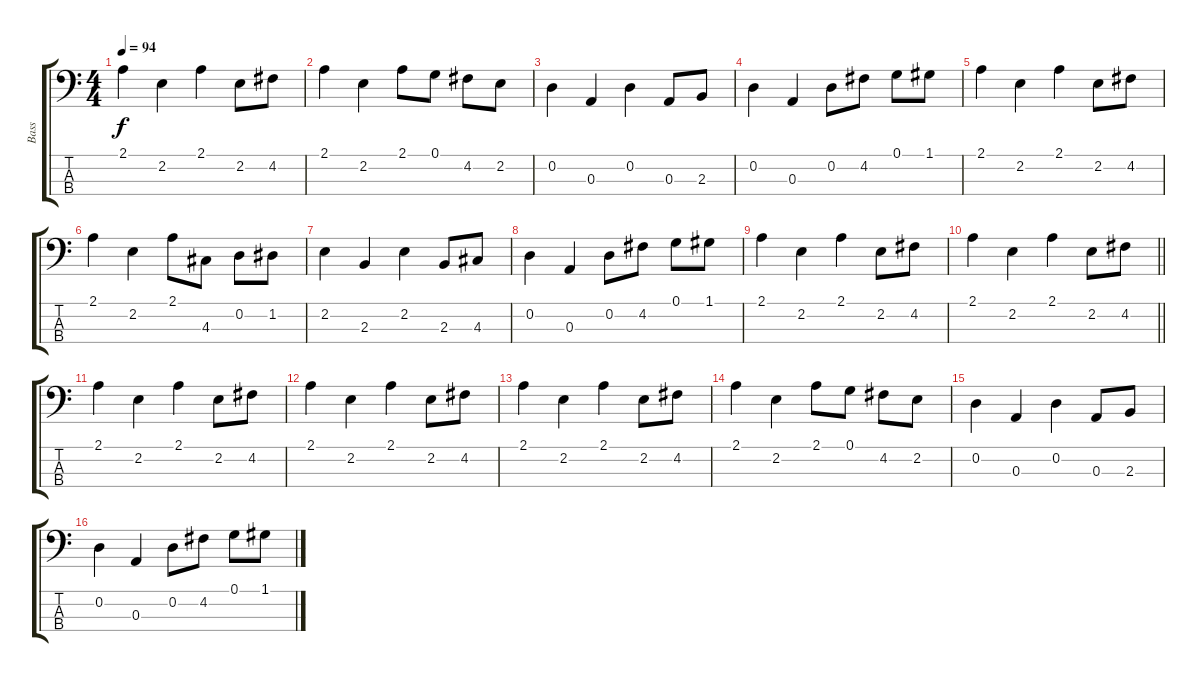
\track ("Bass" "Bass") {instrument electricbassfinger}
\staff {score tabs}
\tuning (G2 D2 A1 E1) {hide}
\ts (4 4)
\tempo 94
\clef f4
\ks c
2.1.4{dy f} 2.2.4 2.1.4 2.2.8 4.2.8 |
2.1.4 2.2.4 2.1.8 0.1.8 4.2.8 2.2.8 |
0.2.4 0.3.4 0.2.4 0.3.8 2.3.8 |
0.2.4 0.3.4 0.2.8 4.2.8 0.1.8 1.1.8 |
2.1.4 2.2.4 2.1.4 2.2.8 4.2.8 |
2.1.4 2.2.4 2.1.8 4.3.8 0.2.8 1.2.8 |
2.2.4 2.3.4 2.2.4 2.3.8 4.3.8 |
0.2.4 0.3.4 0.2.8 4.2.8 0.1.8 1.1.8 |
2.1.4 2.2.4 2.1.4 2.2.8 4.2.8 |
\barLineRight lightlight
2.1.4 2.2.4 2.1.4 2.2.8 4.2.8 |
2.1.4 2.2.4 2.1.4 2.2.8 4.2.8 |
2.1.4 2.2.4 2.1.4 2.2.8 4.2.8 |
2.1.4 2.2.4 2.1.4 2.2.8 4.2.8 |
2.1.4 2.2.4 2.1.8 0.1.8 4.2.8 2.2.8 |
0.2.4 0.3.4 0.2.4 0.3.8 2.3.8 |
0.2.4 0.3.4 0.2.8 4.2.8 0.1.8 1.1.8
